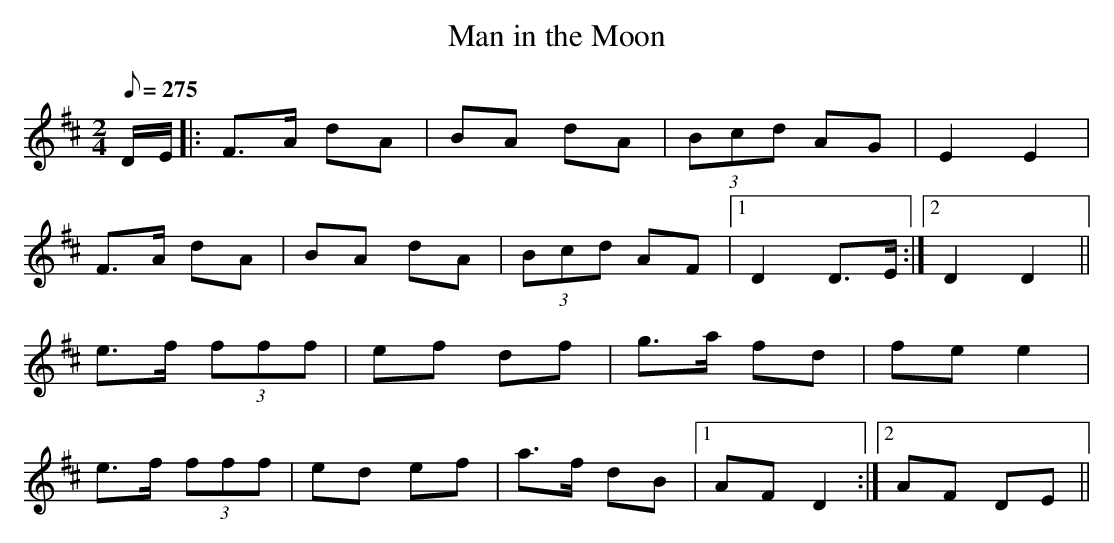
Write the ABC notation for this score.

X:1
T: Man in the Moon
L: 1/8
M: 2/4
Q: 275
K: D
D/E/ |: F>A dA | BA dA | (3Bcd AG | E2 E2 |
F>A dA | BA dA | (3Bcd AF |1 D2 D>E :|2 D2 D2 ||
e>f (3fff | ef df | g>a fd | fe e2 |
e>f (3fff | ed ef | a>f dB |1 AF D2 :|2 AF DE ||
